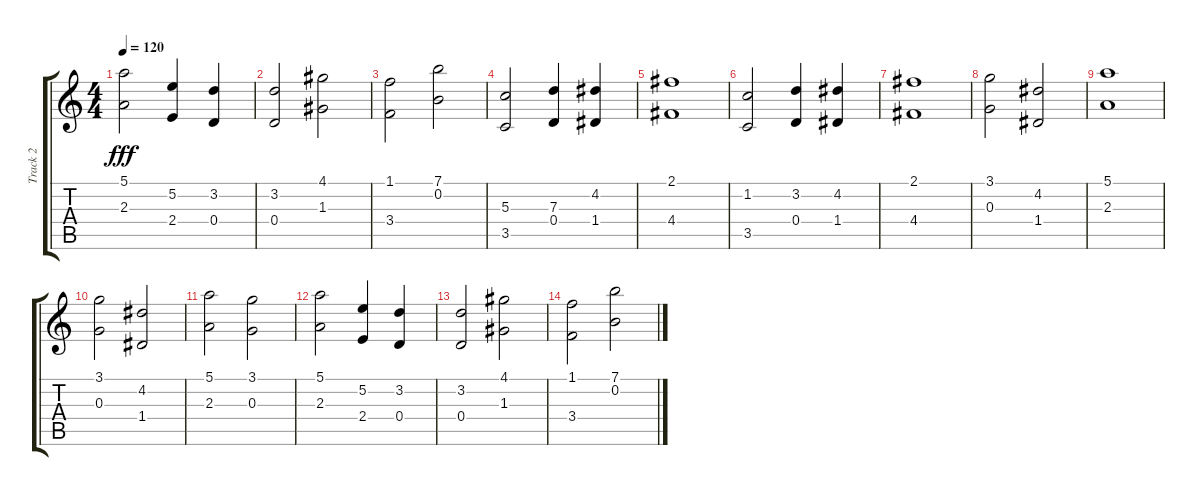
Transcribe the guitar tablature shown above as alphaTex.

\track ("Track 2" "Track 2") {instrument distortionguitar}
\staff {score tabs}
\tuning (E4 B3 G3 D3 A2 E2) {hide}
\ts (4 4)
\tempo 120
\clef g2
\ks c
(5.1 2.3).2{dy fff} (5.2 2.4).4 (3.2 0.4).4 |
(3.2 0.4).2 (4.1 1.3).2 |
(1.1 3.4).2 (7.1 0.2).2 |
(5.3 3.5).2 (7.3 0.4).4 (4.2 1.4).4 |
(2.1 4.4).1 |
(1.2 3.5).2 (3.2 0.4).4 (4.2 1.4).4 |
(2.1 4.4).1 |
(3.1 0.3).2 (4.2 1.4).2 |
(5.1 2.3).1 |
(3.1 0.3).2 (4.2 1.4).2 |
(5.1 2.3).2 (3.1 0.3).2 |
(5.1 2.3).2 (5.2 2.4).4 (3.2 0.4).4 |
(3.2 0.4).2 (4.1 1.3).2 |
(1.1 3.4).2 (7.1 0.2).2
